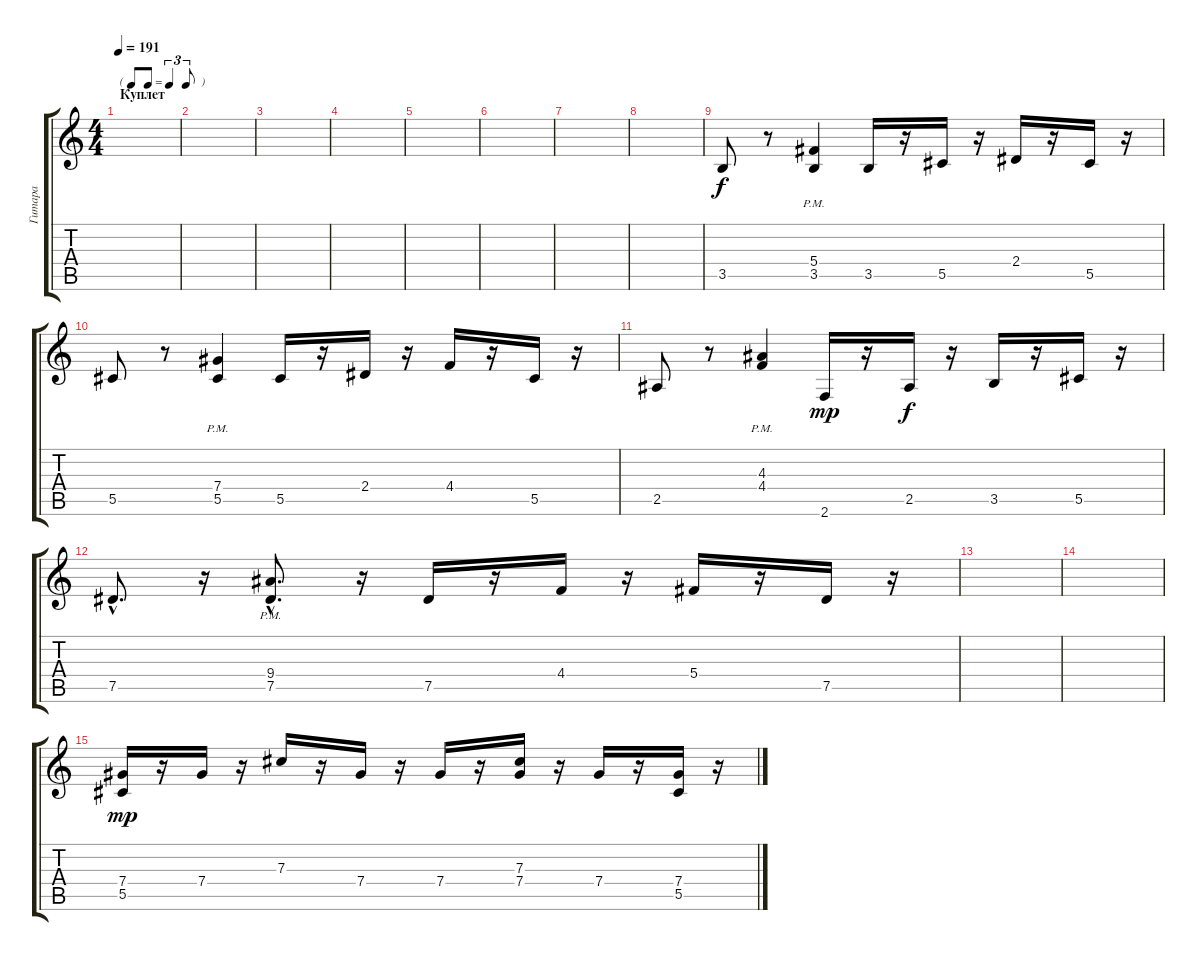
\track ("Гитара" "Гитара") {instrument overdrivenguitar}
\staff {score tabs}
\tuning (Eb4 Bb3 Gb3 Db3 Ab2 Eb2) {hide}
\ts (4 4)
\tf triplet8th
\section ("" "Куплет")
\tempo 191
\clef g2
\ks c
|
|
|
|
|
|
|
|
3.5.8 r.8 (5.4{pm} 3.5{pm}).4 3.5.16 r.16 5.5.16 r.16 2.4.16 r.16 5.5.16 r.16 |
5.5.8 r.8 (7.4{pm} 5.5{pm}).4 5.5.16 r.16 2.4.16 r.16 4.4.16 r.16 5.5.16 r.16 |
2.5.8 r.8 (4.3{pm} 4.4{pm}).4 2.6.16{dy mp} r.16 2.5.16{dy f} r.16 3.5.16 r.16 5.5.16 r.16 |
7.5{hac}.8{d} r.16 (9.4{hac pm} 7.5{hac pm}).8{d} r.16 7.5.16 r.16 4.4.16 r.16 5.4.16 r.16 7.5.16 r.16 |
|
|
(7.4 5.5).16{dy mp} r.16 7.4.16 r.16 7.3.16 r.16 7.4.16 r.16 7.4.16 r.16 (7.3 7.4).16 r.16 7.4.16 r.16 (7.4 5.5).16 r.16
